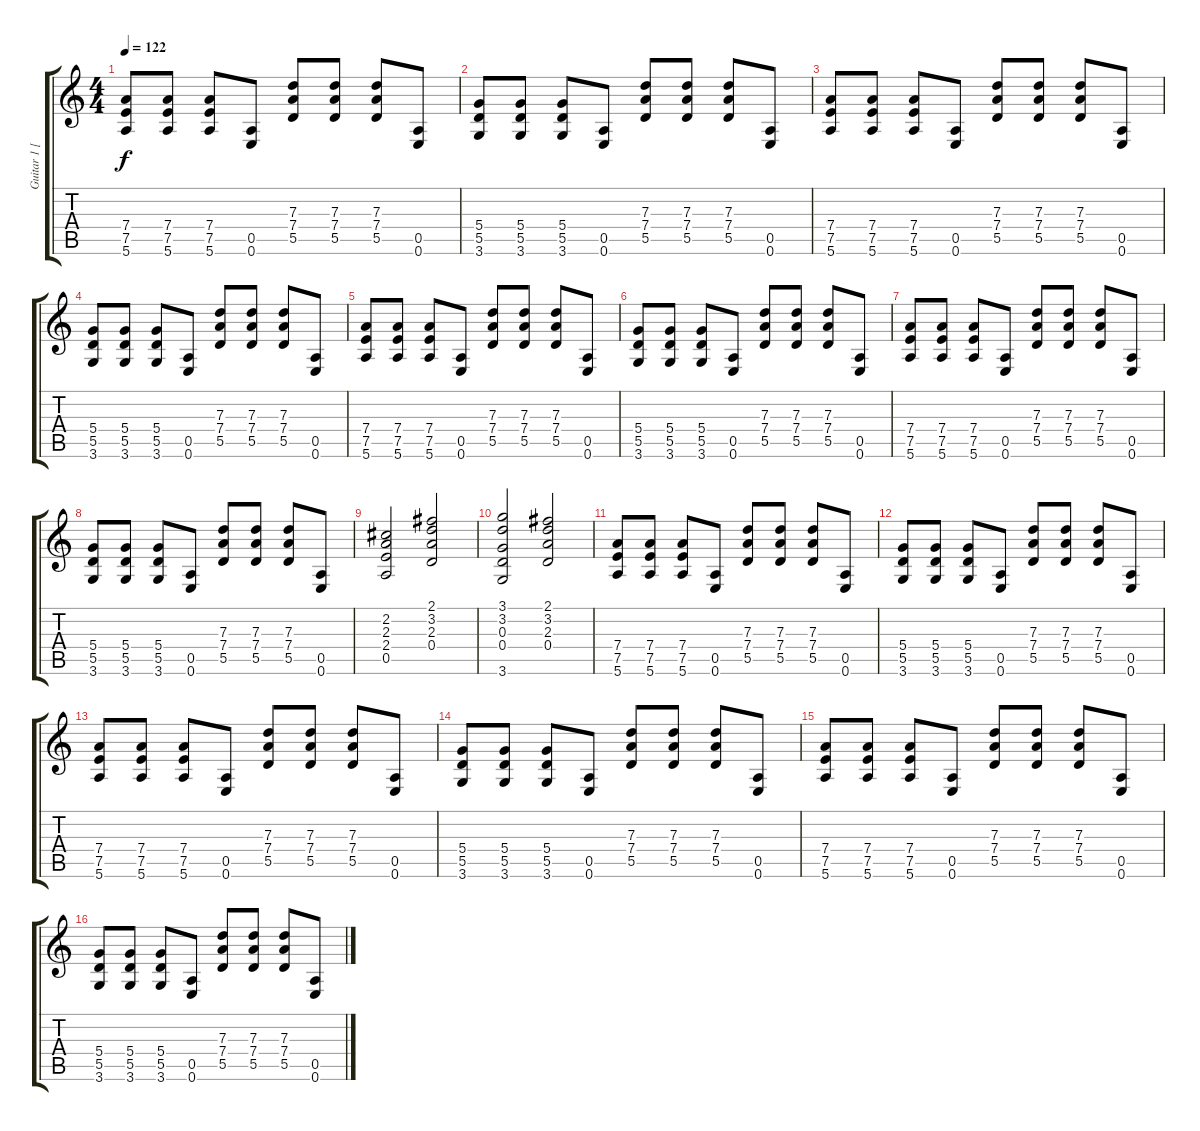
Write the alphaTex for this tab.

\track ("Guitar 1 [acoustic]" "Guitar 1 [") {instrument acousticguitarnylon}
\staff {score tabs}
\tuning (E4 B3 G3 D3 A2 E2) {hide}
\ts (4 4)
\tempo 122
\clef g2
\ks c
(7.4 7.5 5.6).8{dy f instrument acousticguitarnylon} (7.4 7.5 5.6).8 (7.4 7.5 5.6).8 (0.5 0.6).8 (7.3 7.4 5.5).8 (7.3 7.4 5.5).8 (7.3 7.4 5.5).8 (0.5 0.6).8 |
(5.4 5.5 3.6).8 (5.4 5.5 3.6).8 (5.4 5.5 3.6).8 (0.5 0.6).8 (7.3 7.4 5.5).8 (7.3 7.4 5.5).8 (7.3 7.4 5.5).8 (0.5 0.6).8 |
(7.4 7.5 5.6).8 (7.4 7.5 5.6).8 (7.4 7.5 5.6).8 (0.5 0.6).8 (7.3 7.4 5.5).8 (7.3 7.4 5.5).8 (7.3 7.4 5.5).8 (0.5 0.6).8 |
(5.4 5.5 3.6).8 (5.4 5.5 3.6).8 (5.4 5.5 3.6).8 (0.5 0.6).8 (7.3 7.4 5.5).8 (7.3 7.4 5.5).8 (7.3 7.4 5.5).8 (0.5 0.6).8 |
(7.4 7.5 5.6).8 (7.4 7.5 5.6).8 (7.4 7.5 5.6).8 (0.5 0.6).8 (7.3 7.4 5.5).8 (7.3 7.4 5.5).8 (7.3 7.4 5.5).8 (0.5 0.6).8 |
(5.4 5.5 3.6).8 (5.4 5.5 3.6).8 (5.4 5.5 3.6).8 (0.5 0.6).8 (7.3 7.4 5.5).8 (7.3 7.4 5.5).8 (7.3 7.4 5.5).8 (0.5 0.6).8 |
(7.4 7.5 5.6).8 (7.4 7.5 5.6).8 (7.4 7.5 5.6).8 (0.5 0.6).8 (7.3 7.4 5.5).8 (7.3 7.4 5.5).8 (7.3 7.4 5.5).8 (0.5 0.6).8 |
(5.4 5.5 3.6).8 (5.4 5.5 3.6).8 (5.4 5.5 3.6).8 (0.5 0.6).8 (7.3 7.4 5.5).8 (7.3 7.4 5.5).8 (7.3 7.4 5.5).8 (0.5 0.6).8 |
(2.2 2.3 2.4 0.5).2 (2.1 3.2 2.3 0.4).2 |
(3.1 3.2 0.3 0.4 3.6).2 (2.1 3.2 2.3 0.4).2 |
(7.4 7.5 5.6).8 (7.4 7.5 5.6).8 (7.4 7.5 5.6).8 (0.5 0.6).8 (7.3 7.4 5.5).8 (7.3 7.4 5.5).8 (7.3 7.4 5.5).8 (0.5 0.6).8 |
(5.4 5.5 3.6).8 (5.4 5.5 3.6).8 (5.4 5.5 3.6).8 (0.5 0.6).8 (7.3 7.4 5.5).8 (7.3 7.4 5.5).8 (7.3 7.4 5.5).8 (0.5 0.6).8 |
(7.4 7.5 5.6).8 (7.4 7.5 5.6).8 (7.4 7.5 5.6).8 (0.5 0.6).8 (7.3 7.4 5.5).8 (7.3 7.4 5.5).8 (7.3 7.4 5.5).8 (0.5 0.6).8 |
(5.4 5.5 3.6).8 (5.4 5.5 3.6).8 (5.4 5.5 3.6).8 (0.5 0.6).8 (7.3 7.4 5.5).8 (7.3 7.4 5.5).8 (7.3 7.4 5.5).8 (0.5 0.6).8 |
(7.4 7.5 5.6).8 (7.4 7.5 5.6).8 (7.4 7.5 5.6).8 (0.5 0.6).8 (7.3 7.4 5.5).8 (7.3 7.4 5.5).8 (7.3 7.4 5.5).8 (0.5 0.6).8 |
(5.4 5.5 3.6).8 (5.4 5.5 3.6).8 (5.4 5.5 3.6).8 (0.5 0.6).8 (7.3 7.4 5.5).8 (7.3 7.4 5.5).8 (7.3 7.4 5.5).8 (0.5 0.6).8
